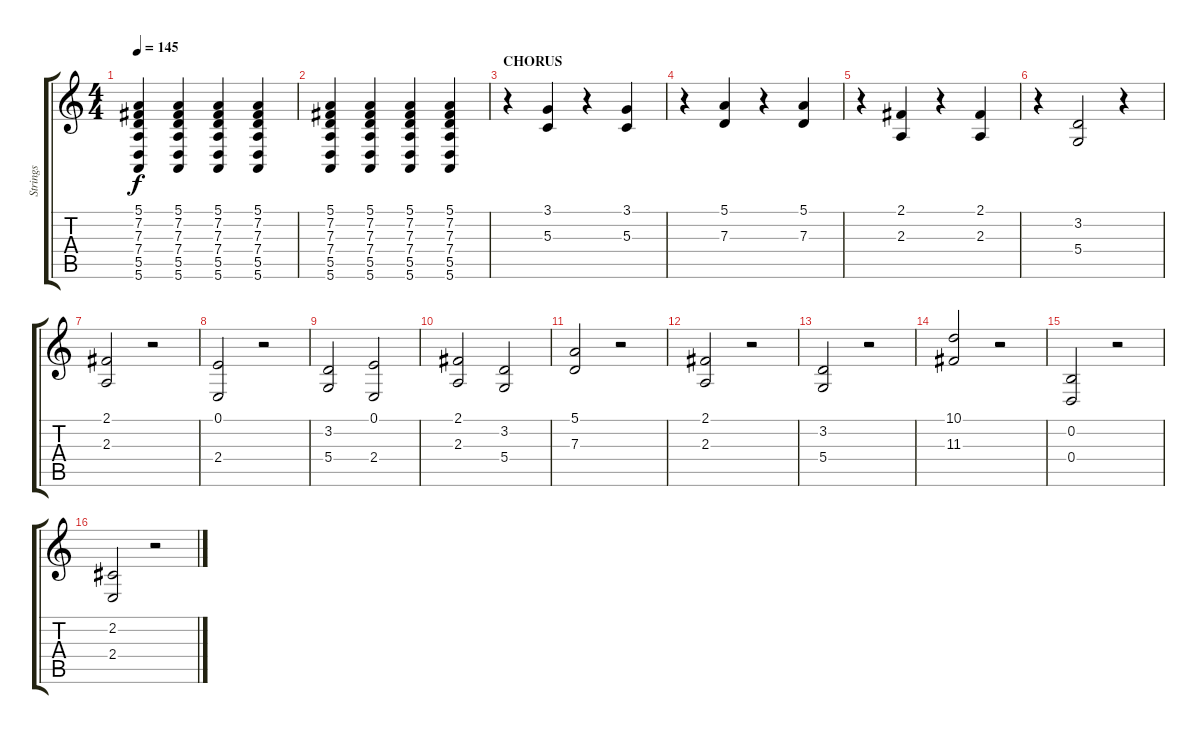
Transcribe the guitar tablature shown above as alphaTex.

\track ("Strings" "Strings") {instrument synthstrings2}
\staff {score tabs}
\tuning (E4 B3 G3 D3 A2 E2) {hide}
\ts (4 4)
\tempo 145
\clef g2
\ks c
(5.1 7.2 7.3 7.4 5.5 5.6).4{dy f} (5.1 7.2 7.3 7.4 5.5 5.6).4 (5.1 7.2 7.3 7.4 5.5 5.6).4 (5.1 7.2 7.3 7.4 5.5 5.6).4 |
(5.1 7.2 7.3 7.4 5.5 5.6).4 (5.1 7.2 7.3 7.4 5.5 5.6).4 (5.1 7.2 7.3 7.4 5.5 5.6).4 (5.1 7.2 7.3 7.4 5.5 5.6).4 |
\section ("" "CHORUS")
r.4 (3.1 5.3).4 r.4 (3.1 5.3).4 |
r.4 (5.1 7.3).4 r.4 (5.1 7.3).4 |
r.4 (2.1 2.3).4 r.4 (2.1 2.3).4 |
r.4 (3.2 5.4).2 r.4 |
(2.1 2.3).2 r.2 |
(0.1 2.4).2 r.2 |
(3.2 5.4).2 (0.1 2.4).2 |
(2.1 2.3).2 (3.2 5.4).2 |
(5.1 7.3).2 r.2 |
(2.1 2.3).2 r.2 |
(3.2 5.4).2 r.2 |
(10.1 11.3).2 r.2 |
(0.2 0.4).2 r.2 |
(2.2 2.4).2 r.2
